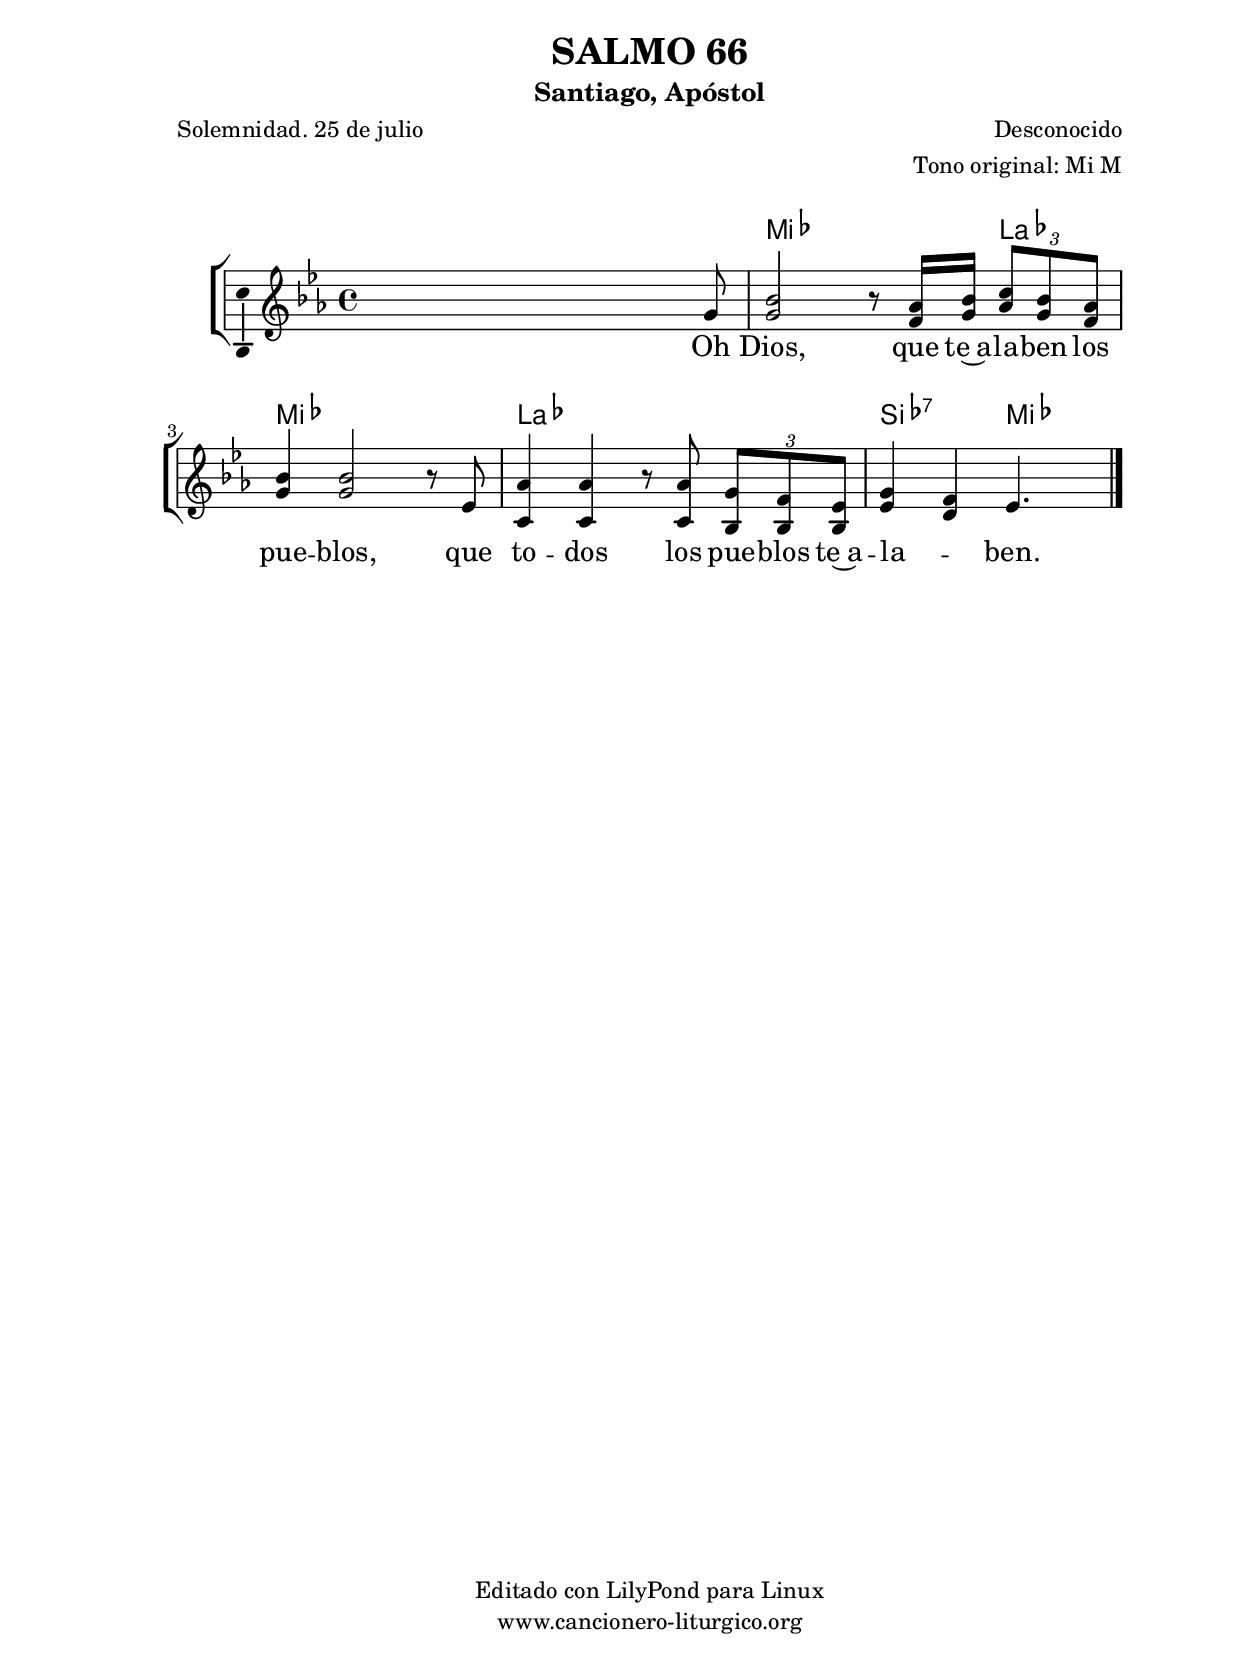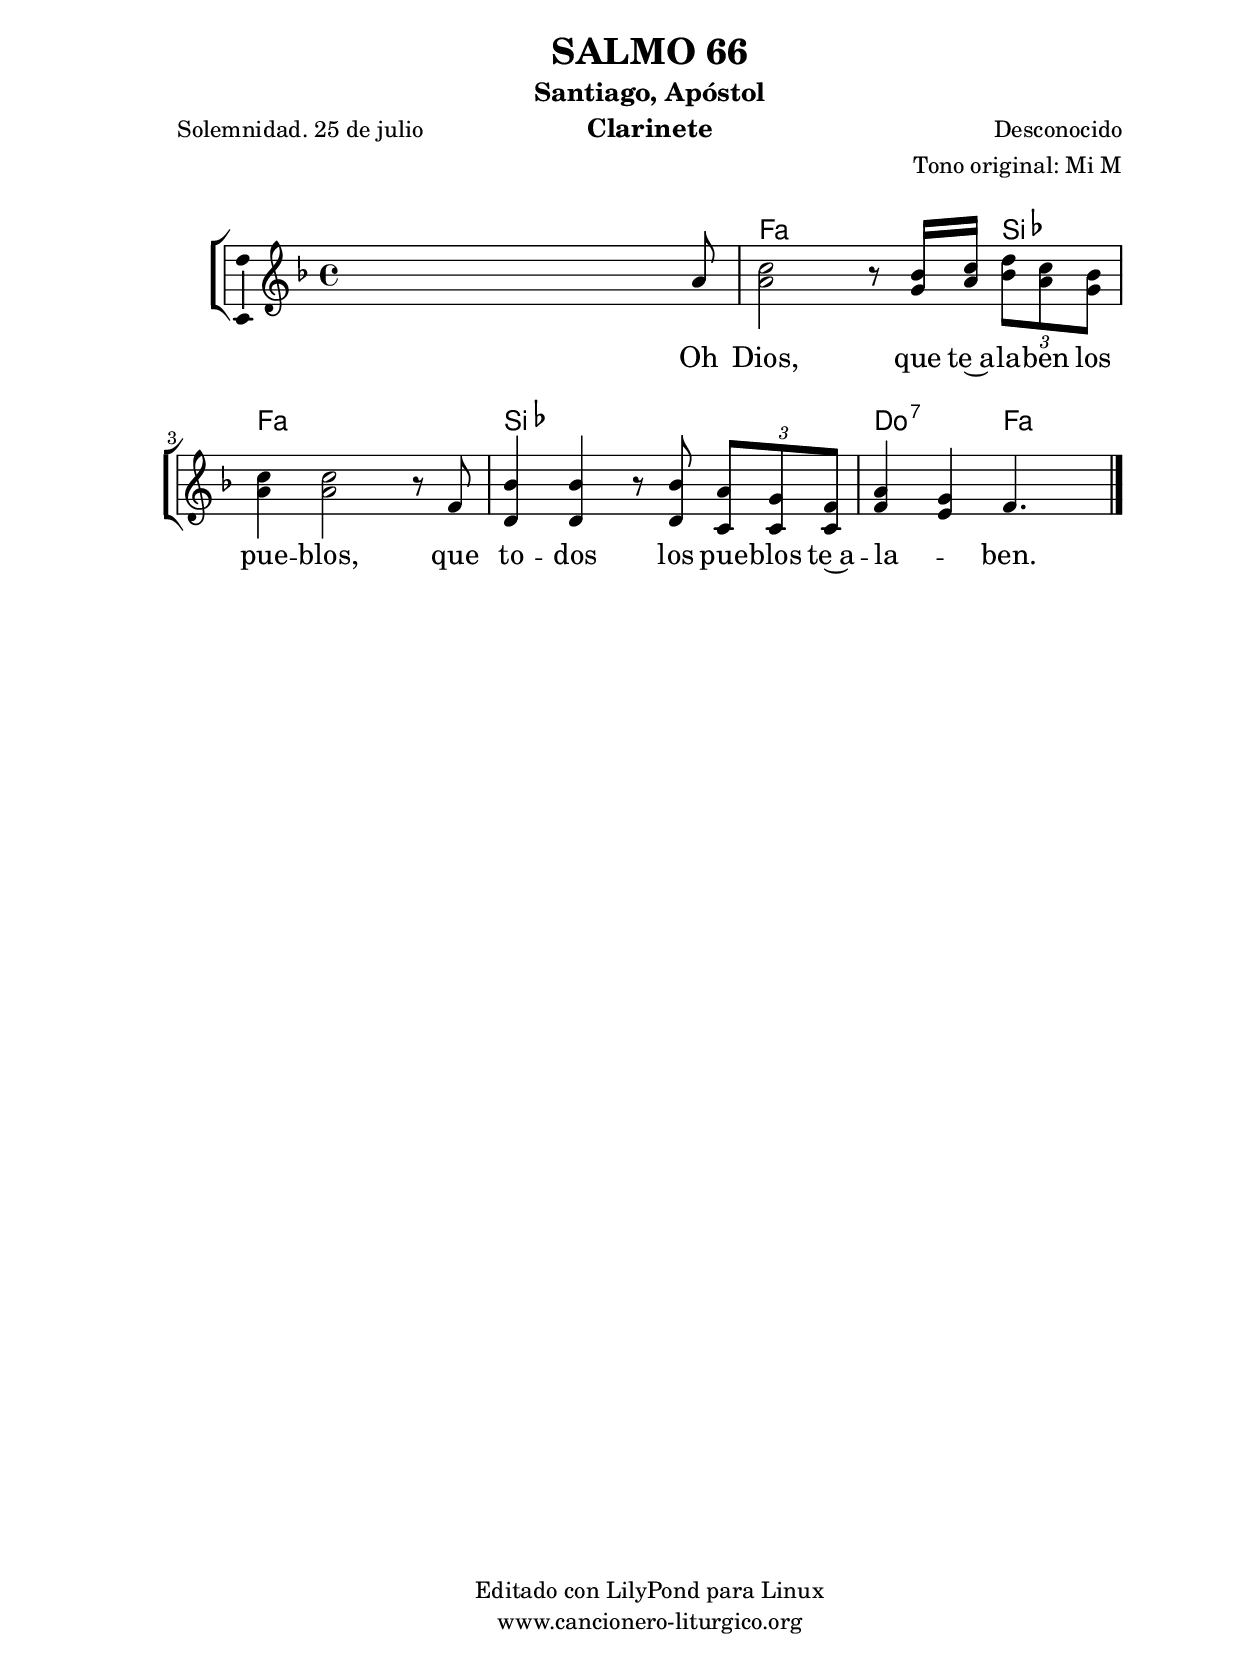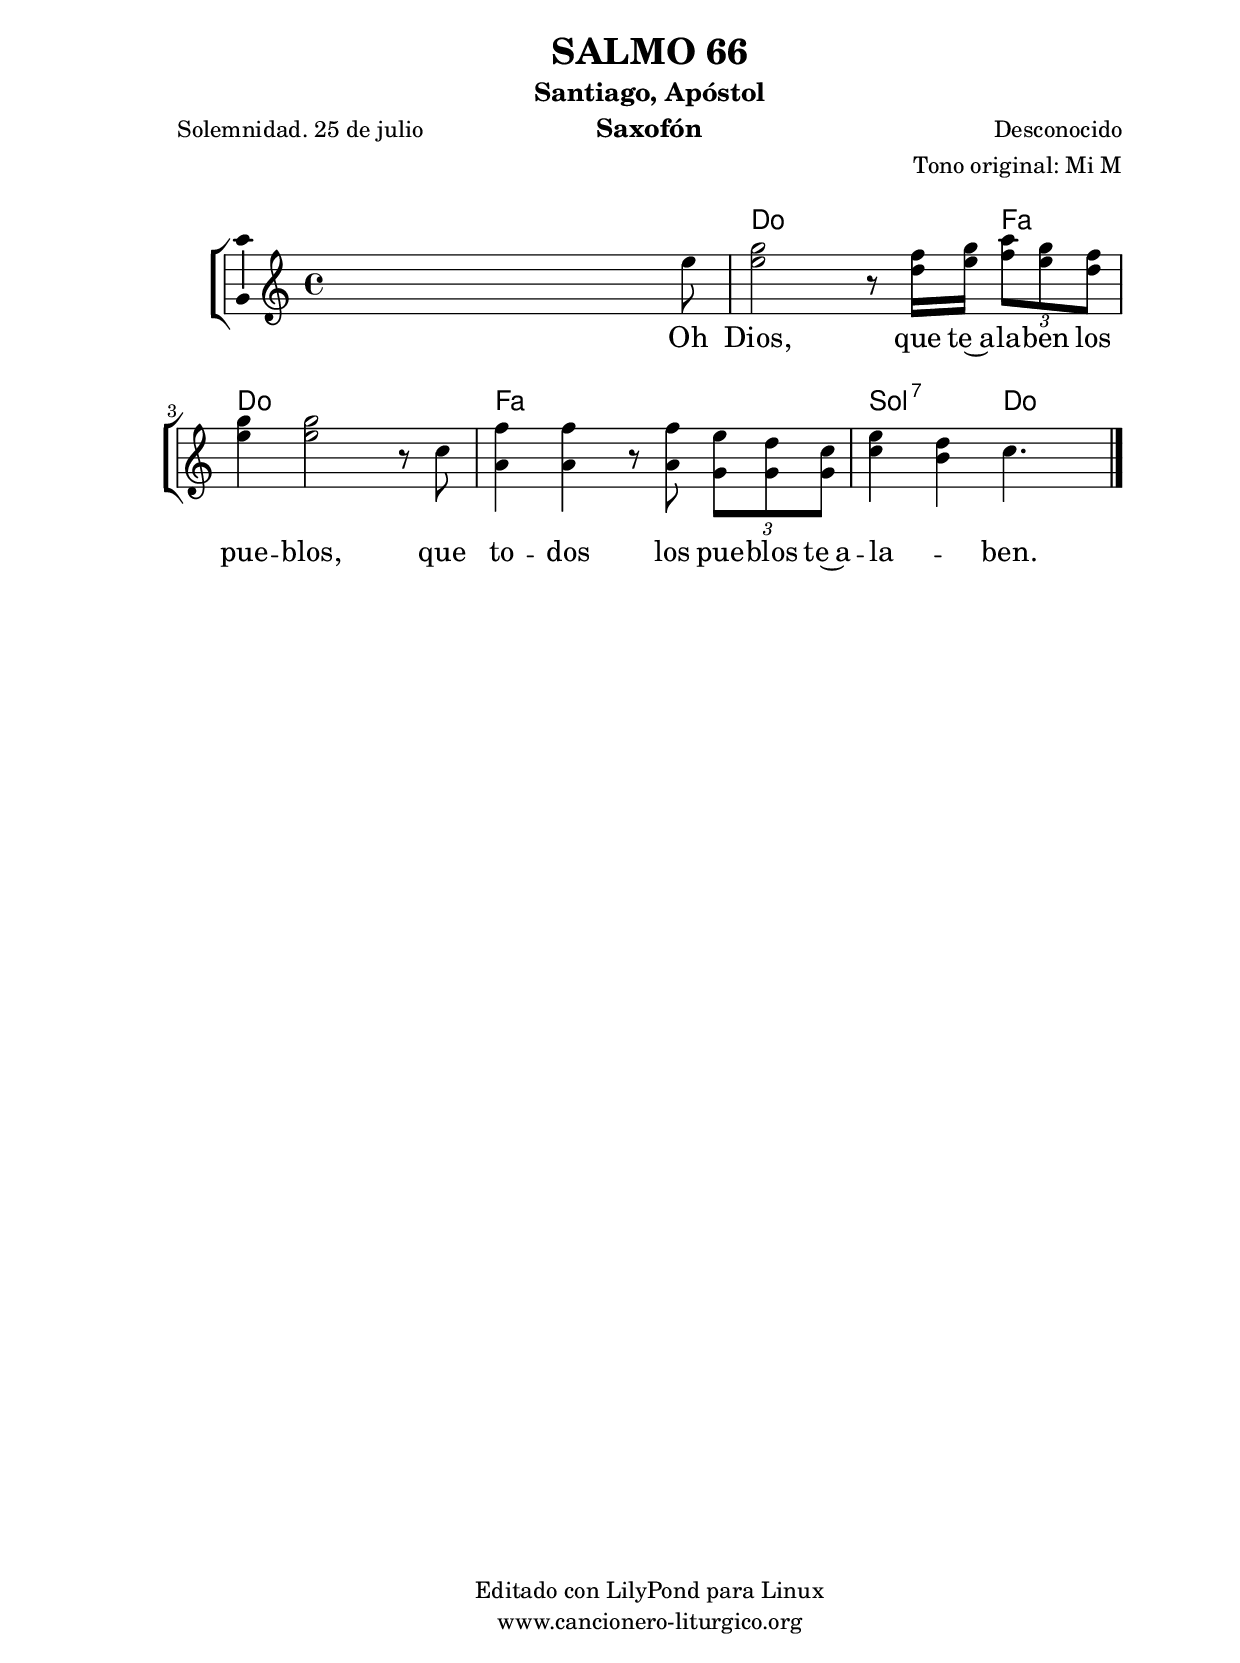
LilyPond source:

%
%para convertir .midi en .wav:
%timidity filename.midi -Ow -o finename.wav
%
%
%Para convertir de .wav a .mp3:
%lame -h -m j filename.wav
%
%
%para escuchar el midi:
%timidity nombrefichero.midi
%


%versión de lilypond para la que se ha escrito esta partitura:
\version "2.16.0"

	%Tamaño papel
	#(set-default-paper-size "a4")
	%Tamaño partitura
	#(set-global-staff-size 20)
	%No responde al pulsar sobre una nota
	#(ly:set-option 'point-and-click #f)

%parámetros del encabezamiento:
\header {
	title = "SALMO 66"
	subtitle = "Santiago, Apóstol"
	composer = "Desconocido"
	poet = "Solemnidad. 25 de julio"
	meter = ""
	arranger = "Tono original: Mi M"
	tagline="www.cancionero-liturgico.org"
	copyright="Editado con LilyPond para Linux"
	}

%parámetros asociados al papel:
\paper  {
	oddHeaderMarkup = \markup {\fill-line { \on-the-fly #not-first-page \fromproperty #'header:title \on-the-fly #not-first-page \fromproperty #'header:composer }}
	evenHeaderMarkup = \markup {\fill-line { \fromproperty #'header:composer \fromproperty #'header:title }}
	#(set-paper-size "a4")
	print-page-number = ##f
	first-page-number = 1
	print-first-page-number = ##f
%	head-separation = 3.0 \cm
	top-margin = 2.0 \cm
	bottom-margin = 0.5\cm
%%%	bottom-margin = -1.0\cm
	left-margin = 3.0 \cm
	line-width = 16.0 \cm 
	indent = 8\mm
	interscoreline = 2.\mm
	between-system-space = 15\mm
%	para que las partituras no llenen la hoja:
	ragged-bottom = ##t
%	idem para la última hoja:
	ragged-last-bottom = ##f
%	para que las partituras llenen el ancho del papel:
	ragged-last = ##f
	after-title-space = 2.5 \cm
%page-count=1
%system-count=8

	%Flexible Vertical Spacing
%	markup-markup-spacing =
%	#'((basic-distance . 15) (minimum-distance . 15) (padding . 3))
	markup-system-spacing =
	#'((basic-distance . 15) (minimum-distance . 15) (padding . 3))
	system-system-spacing =
	#'((basic-distance . 15) (minimum-distance . 15) (padding . 3))
	score-system-spacing =
	#'((basic-distance . 15) (minimum-distance . 15) (padding . 5))
%	top-system-spacing = % header
%	#'((basic-distance . 8) (minimum-distance . 0) (padding . 3))
%	top-markup-spacing =
%	#'((basic-distance . 20) (minimum-distance . 20) (padding . 3))
	last-bottom-spacing = % footer
	#'((basic-distance . 5) (minimum-distance . 5) (padding . 3))
%	score-markup-spacing =
%	#'((basic-distance . 16) (minimum-distance . 13) (padding . 3))

	}


%parámetros que afectan a toda la partitura:
global =  {
	%clave de sol (G):
	\clef G
	%armadura:
	\transpose e ees
	\key e \major
	\tempo 4=70
	\set Score.tempoHideNote = ##t
	}


acordes = {
	\italianChords
	\chordmode {
	\transpose e ees
{

s1
e2. a4 e1 a b2:7 e

	}
	}
}

melodia = 
	\transpose e ees
{
	\relative c''{

\time 4/4
s2 s4 s8 gis8
<<
{
b2 r8 a16 b \times 2/3 {cis8 b a}
b4 b2 r8 e,8
a4 a r8 a8 \times 2/3 {gis8 fis e}
gis4 fis e4.
}
{
gis2 r8 fis16 gis \times 2/3 {a8 gis fis}
gis4 gis2 r8 s8
cis,4 cis r8 cis8 \times 2/3 {b8 b b}
e4 dis s4.
}
>>
s8

	\bar "|."
	}
	}


texto = \lyricmode {
Oh Dios, que te~a -- la -- ben los pue -- blos,
que to -- dos los pue -- blos te~a -- la -- _ ben.
	}


acordesStaff = \context ChordNames = acordesStaff <<
	\set chordChanges = ##t
	\acordes
	>>


vozStaff = \context Voice = vozStaff
\with {\consists "Ambitus_engraver"}
<<
%	\set Staff.instrumentName = ""
%	\set Staff.shortInstrumentName = ""
%	\set Staff.midiInstrument = #"clarinet"
%	\set Staff.midiInstrument = #"cello"
%	\set Staff.midiInstrument = #"flute"
	\set Staff.midiInstrument = #"electric guitar (jazz)"
%	\set Staff.midiInstrument = #"english horn"
%	\set Staff.midiInstrument = #"violin"
%	\set Staff.midiInstrument = #"glockenspiel"
	\set Staff.midiMinimumVolume = #0.7
	\set Staff.midiMaximumVolume = #0.9
	\global
	\melodia
	>>


textoStaff = \context Lyrics = textoStaff <<
	\lyricsto vozStaff \texto
	>>

\book {
	\score {
		\context ChoirStaff {
			\override StaffGroup.SystemStartBracket #'collapse-height = #1
			\override Score.SystemStartBar #'collapse-height = #1
			<<
			\acordesStaff
			\vozStaff
			\textoStaff
			>>
			}
		\layout {
	    		\context {
				\Lyrics
				\override LyricText #'font-size = #2
				}
	   		 \context {
				\Score
				%fontSize = #3
				\override StaffSymbol #'staff-space = #(magstep +3)
				%\override Beam #'thickness = #0.55
				%\override SpacingSpanner #'spacing-increment = #1.0
				%\override Slur #'height-limit = #1.5
				}
			}
		}
	\score {
		\unfoldRepeats
		\context ChoirStaff {
			<<
			\acordesStaff
			\vozStaff
			>>
			}
		\midi {
	  		\context {
	  			\Score
				tempoWholesPerMinute = #(ly:make-moment 70 4)
				}
			}
		}
	}

%Partitura para clarinete
#(define output-suffix "C")
\book {
	\header{
		instrument = "Clarinete"
		}
	\score {
		\context ChoirStaff {
			\override StaffGroup.SystemStartBracket #'collapse-height = #1
			\override Score.SystemStartBar #'collapse-height = #1
\transpose c d
			<<
			\acordesStaff
			\vozStaff
			\textoStaff
			>>
			}
		\layout {
	    		\context {
				\Lyrics
				\override LyricText #'font-size = #2
				}
	   		 \context {
				\Score
				%fontSize = #3
				\override StaffSymbol #'staff-space = #(magstep +3)
				%\override Beam #'thickness = #0.55
				%\override SpacingSpanner #'spacing-increment = #1.0
				%\override Slur #'height-limit = #1.5
				}
			}
		}
	}

%Partitura para saxofón
#(define output-suffix "S")
\book {
	\header{
		instrument = "Saxofón"
		}
	\score {
		\context ChoirStaff {
			\override StaffGroup.SystemStartBracket #'collapse-height = #1
			\override Score.SystemStartBar #'collapse-height = #1
\transpose c a
			<<
			\acordesStaff
			\vozStaff
			\textoStaff
			>>
			}
		\layout {
	    		\context {
				\Lyrics
				\override LyricText #'font-size = #2
				}
	   		 \context {
				\Score
				%fontSize = #3
				\override StaffSymbol #'staff-space = #(magstep +3)
				%\override Beam #'thickness = #0.55
				%\override SpacingSpanner #'spacing-increment = #1.0
				%\override Slur #'height-limit = #1.5
				}
			}
		}
	}

